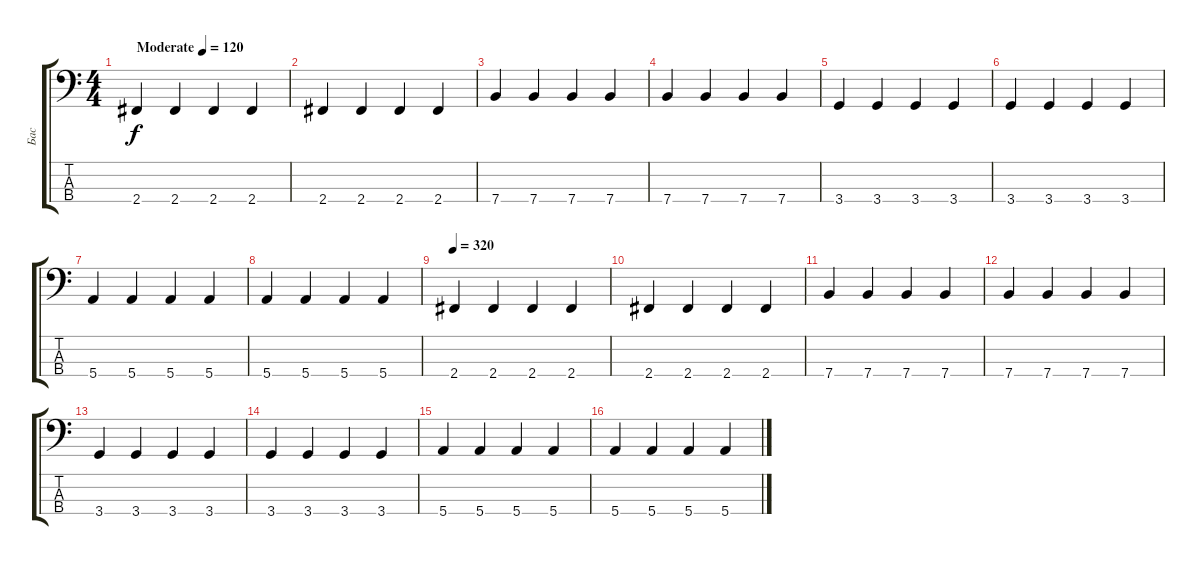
\track ("Бас" "Бас") {instrument electricbassfinger}
\staff {score tabs}
\tuning (G2 D2 A1 E1) {hide}
\ts (4 4)
\tempo (120 "Moderate")
\tempo 320
\tempo (120 "Moderate")
\clef f4
\ks c
2.4.4{dy f instrument electricbassfinger} 2.4.4 2.4.4 2.4.4 |
2.4.4 2.4.4 2.4.4 2.4.4 |
7.4.4 7.4.4 7.4.4 7.4.4 |
7.4.4 7.4.4 7.4.4 7.4.4 |
3.4.4 3.4.4 3.4.4 3.4.4 |
3.4.4 3.4.4 3.4.4 3.4.4 |
5.4.4 5.4.4 5.4.4 5.4.4 |
5.4.4 5.4.4 5.4.4 5.4.4 |
\tempo 320
2.4.4 2.4.4 2.4.4 2.4.4 |
2.4.4 2.4.4 2.4.4 2.4.4 |
7.4.4 7.4.4 7.4.4 7.4.4 |
7.4.4 7.4.4 7.4.4 7.4.4 |
3.4.4 3.4.4 3.4.4 3.4.4 |
3.4.4 3.4.4 3.4.4 3.4.4 |
5.4.4 5.4.4 5.4.4 5.4.4 |
5.4.4 5.4.4 5.4.4 5.4.4
